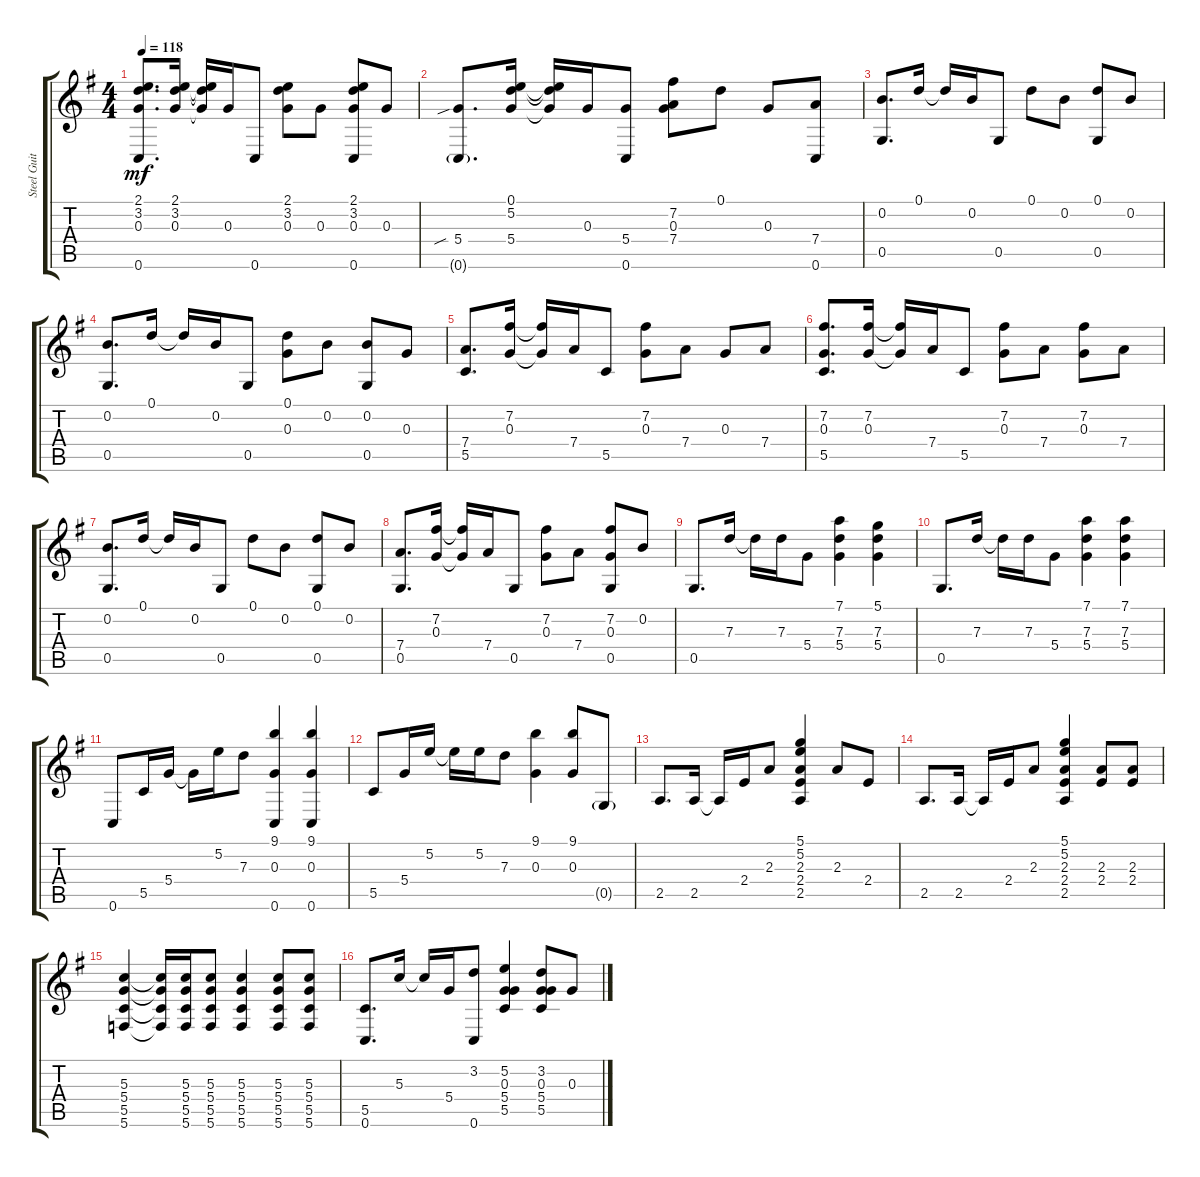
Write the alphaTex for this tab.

\track ("Steel Guitar" "Steel Guit") {instrument acousticguitarsteel}
\staff {score tabs}
\tuning (D4 B3 G3 D3 G2 C2) {hide}
\ts (4 4)
\tempo 118
\clef g2
\ks g
(2.1 3.2 0.3 0.6).8{d dy mf} (2.1 3.2 0.3).16 (2.1{t} 3.2{t} 0.3{t}).16 0.3.16 0.6.8 (2.1 3.2 0.3).8 0.3.8 (2.1 3.2 0.3 0.6).8 0.3.8 |
(5.4{sib} 0.6{g}).8{d} (0.1 5.2 5.4).16 (0.1{t} 5.2{t} 5.4{t}).16 0.3.16 (5.4 0.6).8 (7.2 0.3 7.4).8 0.1.8 0.3.8 (7.4 0.6).8 |
(0.2 0.5).8{d} 0.1.16 0.1{t}.16 0.2.16 0.5.8 0.1.8 0.2.8 (0.1 0.5).8 0.2.8 |
(0.2 0.5).8{d} 0.1.16 0.1{t}.16 0.2.16 0.5.8 (0.1 0.3).8 0.2.8 (0.2 0.5).8 0.3.8 |
(7.4 5.5).8{d} (7.2 0.3).16 (7.2{t} 0.3{t}).16 7.4.16 5.5.8 (7.2 0.3).8 7.4.8 0.3.8 7.4.8 |
(7.2 0.3 5.5).8{d} (7.2 0.3).16 (7.2{t} 0.3{t}).16 7.4.16 5.5.8 (7.2 0.3).8 7.4.8 (7.2 0.3).8 7.4.8 |
(0.2 0.5).8{d} 0.1.16 0.1{t}.16 0.2.16 0.5.8 0.1.8 0.2.8 (0.1 0.5).8 0.2.8 |
(7.4 0.5).8{d} (7.2 0.3).16 (7.2{t} 0.3{t}).16 7.4.16 0.5.8 (7.2 0.3).8 7.4.8 (7.2 0.3 0.5).8 0.2.8 |
0.5.8{d} 7.3.16 7.3{t}.16 7.3.16 5.4.8 (7.1 7.3 5.4).4 (5.1 7.3 5.4).4 |
0.5.8{d} 7.3.16 7.3{t}.16 7.3.16 5.4.8 (7.1 7.3 5.4).4 (7.1 7.3 5.4).4 |
0.6.8 5.5.16 5.4.16 5.4{t}.16 5.2.16 7.3.8 (9.1 0.3 0.6).4 (9.1 0.3 0.6).4 |
5.5.8 5.4.16 5.2.16 5.2{t}.16 5.2.16 7.3.8 (9.1 0.3).4 (9.1 0.3).8 0.5{g}.8 |
2.5.8{d} 2.5.16 2.5{t}.16 2.4.16 2.3.8 (5.1 5.2 2.3 2.4 2.5).4 2.3.8 2.4.8 |
2.5.8{d} 2.5.16 2.5{t}.16 2.4.16 2.3.8 (5.1 5.2 2.3 2.4 2.5).4 (2.3 2.4).8 (2.3 2.4).8 |
(5.3 5.4 5.5 5.6).4 (5.3{t} 5.4{t} 5.5{t} 5.6{t}).16 (5.3 5.4 5.5 5.6).16 (5.3 5.4 5.5 5.6).8 (5.3 5.4 5.5 5.6).4 (5.3 5.4 5.5 5.6).8 (5.3 5.4 5.5 5.6).8 |
(5.5 0.6).8{d} 5.3.16 5.3{t}.16 5.4.16 (3.2 0.6).8 (5.2 0.3 5.4 5.5).4 (3.2 0.3 5.4 5.5).8 0.3.8
